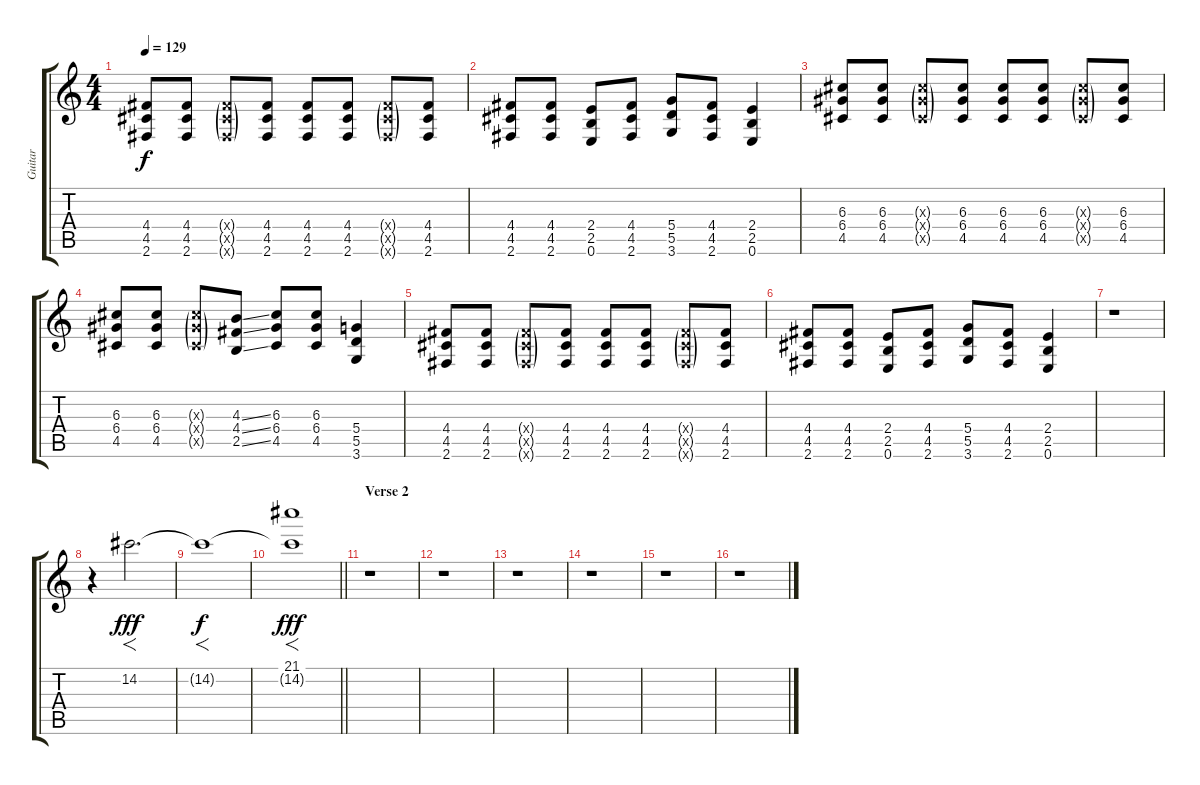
\track ("Guitar" "Guitar") {instrument overdrivenguitar}
\staff {score tabs}
\tuning (E4 B3 G3 D3 A2 E2) {hide}
\ts (4 4)
\tempo 129
\clef g2
\ks c
(4.4 4.5 2.6).8{dy f} (4.4 4.5 2.6).8 (4.4{g x} 4.5{g x} 2.6{g x}).8 (4.4 4.5 2.6).8 (4.4 4.5 2.6).8 (4.4 4.5 2.6).8 (4.4{g x} 4.5{g x} 2.6{g x}).8 (4.4 4.5 2.6).8 |
(4.4 4.5 2.6).8 (4.4 4.5 2.6).8 (2.4 2.5 0.6).8 (4.4 4.5 2.6).8 (5.4 5.5 3.6).8 (4.4 4.5 2.6).8 (2.4 2.5 0.6).4 |
(6.3 6.4 4.5).8 (6.3 6.4 4.5).8 (6.3{g x} 6.4{g x} 4.5{g x}).8 (6.3 6.4 4.5).8 (6.3 6.4 4.5).8 (6.3 6.4 4.5).8 (6.3{g x} 6.4{g x} 4.5{g x}).8 (6.3 6.4 4.5).8 |
(6.3 6.4 4.5).8 (6.3 6.4 4.5).8 (6.3{g x} 6.4{g x} 4.5{g x}).8 (4.3{ss} 4.4{ss} 2.5{ss}).8 (6.3 6.4 4.5).8 (6.3 6.4 4.5).8 (5.4 5.5 3.6).4 |
(4.4 4.5 2.6).8 (4.4 4.5 2.6).8 (4.4{g x} 4.5{g x} 2.6{g x}).8 (4.4 4.5 2.6).8 (4.4 4.5 2.6).8 (4.4 4.5 2.6).8 (4.4{g x} 4.5{g x} 2.6{g x}).8 (4.4 4.5 2.6).8 |
(4.4 4.5 2.6).8 (4.4 4.5 2.6).8 (2.4 2.5 0.6).8 (4.4 4.5 2.6).8 (5.4 5.5 3.6).8 (4.4 4.5 2.6).8 (2.4 2.5 0.6).4 |
r.1 |
r.4 14.2.2{f d dy fff} |
14.2{t}.1{f dy f} |
\barLineRight lightlight
(21.1 14.2{t}).1{f dy fff} |
\section ("" "Verse 2")
r.1 |
r.1 |
r.1 |
r.1 |
r.1 |
r.1
